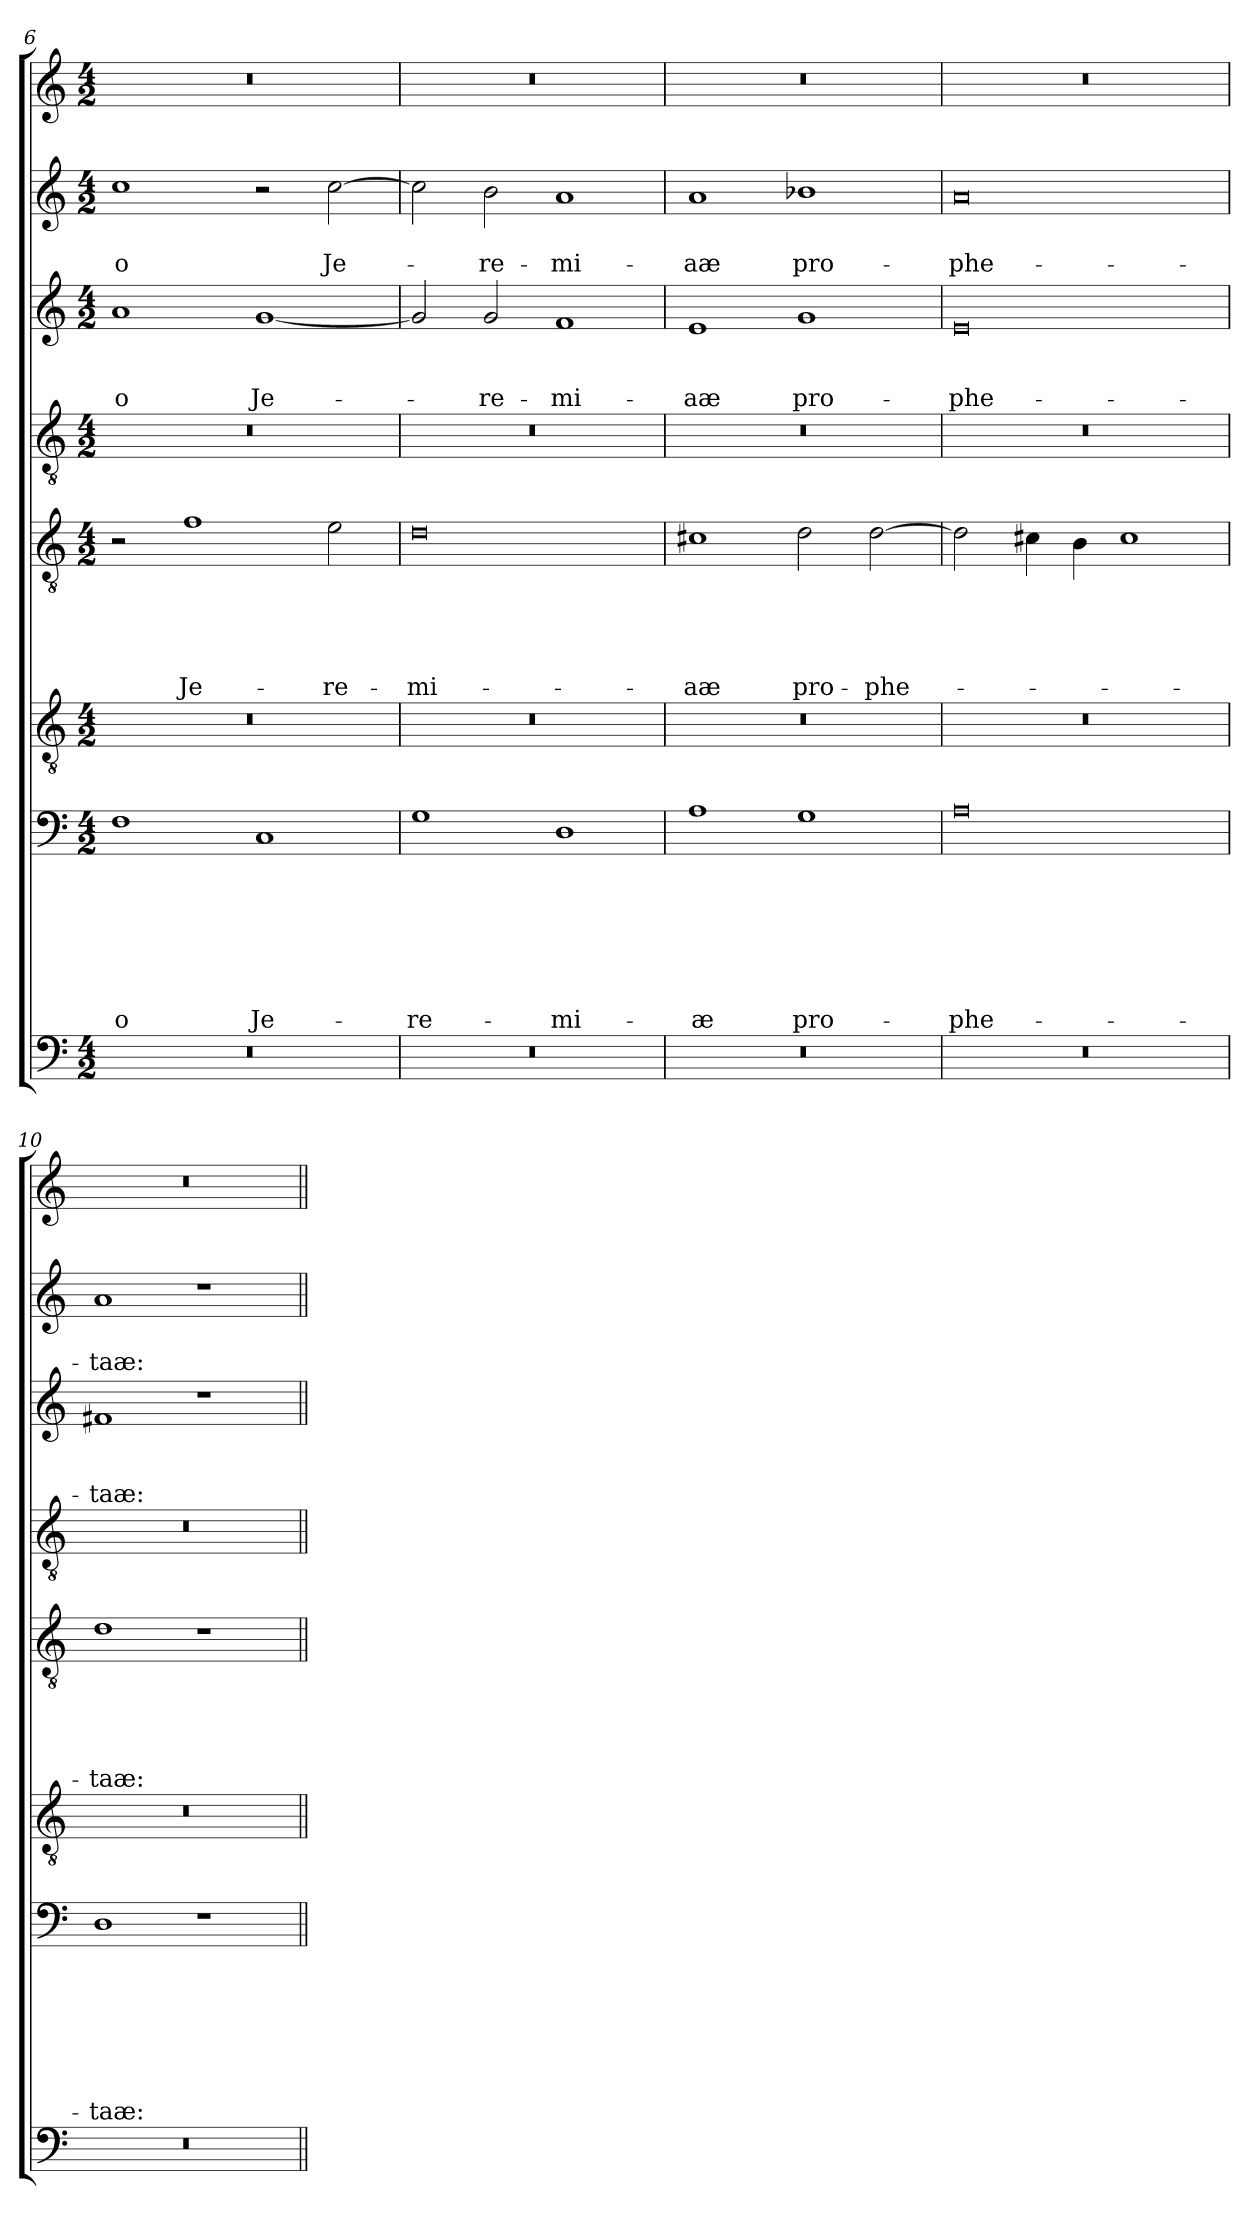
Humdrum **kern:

**kern	**kern	**text	**text	**text	**text	**text	**text	**text	**kern	**kern	**text	**text	**text	**text	**text	**kern	**kern	**text	**text	**text	**kern	**text	**text	**kern
*part8	*part7	*part7	*part7	*part7	*part7	*part7	*part7	*part7	*part6	*part5	*part5	*part5	*part5	*part5	*part5	*part4	*part3	*part3	*part3	*part3	*part2	*part2	*part2	*part1
*staff8	*staff7	*staff7	*staff7	*staff7	*staff7	*staff7	*staff7	*staff7	*staff6	*staff5	*staff5	*staff5	*staff5	*staff5	*staff5	*staff4	*staff3	*staff3	*staff3	*staff3	*staff2	*staff2	*staff2	*staff1
*clefF4	*clefF4	*	*	*	*	*	*	*	*clefGv2	*clefGv2	*	*	*	*	*	*clefGv2	*clefG2	*	*	*	*clefG2	*	*	*clefG2
*k[]	*k[]	*	*	*	*	*	*	*	*k[]	*k[]	*	*	*	*	*	*k[]	*k[]	*	*	*	*k[]	*	*	*k[]
*a:	*a:	*	*	*	*	*	*	*	*a:	*a:	*	*	*	*	*	*a:	*a:	*	*	*	*a:	*	*	*a:
*M4/2	*M4/2	*	*	*	*	*	*	*	*M4/2	*M4/2	*	*	*	*	*	*M4/2	*M4/2	*	*	*	*M4/2	*	*	*M4/2
=6	=6	=6	=6	=6	=6	=6	=6	=6	=6	=6	=6	=6	=6	=6	=6	=6	=6	=6	=6	=6	=6	=6	=6	=6
0r	1F	.	.	.	.	.	.	-o	0r	2r	.	.	.	.	.	0r	1a	.	.	-o	1cc	.	-o	0r
.	.	.	.	.	.	.	.	.	.	1f	.	.	.	.	Je-	.	.	.	.	.	.	.	.	.
.	1C	.	.	.	.	.	.	Je-	.	.	.	.	.	.	.	.	[1g	.	.	Je-	2r	.	.	.
.	.	.	.	.	.	.	.	.	.	2e\	.	.	.	.	-re-	.	.	.	.	.	[2cc\	.	Je-	.
=7	=7	=7	=7	=7	=7	=7	=7	=7	=7	=7	=7	=7	=7	=7	=7	=7	=7	=7	=7	=7	=7	=7	=7	=7
0r	1G	.	.	.	.	.	.	-re-	0r	0d	.	.	.	.	-mi-	0r	2g/]	.	.	.	2cc\]	.	.	0r
.	.	.	.	.	.	.	.	.	.	.	.	.	.	.	.	.	2g/	.	.	-re-	2b\	.	-re-	.
.	1D	.	.	.	.	.	.	-mi-	.	.	.	.	.	.	.	.	1f	.	.	-mi-	1a	.	-mi-	.
=8	=8	=8	=8	=8	=8	=8	=8	=8	=8	=8	=8	=8	=8	=8	=8	=8	=8	=8	=8	=8	=8	=8	=8	=8
0r	1A	.	.	.	.	.	.	-æ	0r	1c#X	.	.	.	.	-aæ	0r	1e	.	.	-aæ	1a	.	-aæ	0r
.	1G	.	.	.	.	.	.	pro-	.	2d\	.	.	.	.	pro-	.	1g	.	.	pro-	1b-X	.	pro-	.
.	.	.	.	.	.	.	.	.	.	[2d\	.	.	.	.	-phe-	.	.	.	.	.	.	.	.	.
=9	=9	=9	=9	=9	=9	=9	=9	=9	=9	=9	=9	=9	=9	=9	=9	=9	=9	=9	=9	=9	=9	=9	=9	=9
0r	0A	.	.	.	.	.	.	-phe-	0r	2d\]	.	.	.	.	.	0r	0e	.	.	-phe-	0a	.	-phe-	0r
.	.	.	.	.	.	.	.	.	.	4c#X\	.	.	.	.	.	.	.	.	.	.	.	.	.	.
.	.	.	.	.	.	.	.	.	.	4B\	.	.	.	.	.	.	.	.	.	.	.	.	.	.
.	.	.	.	.	.	.	.	.	.	1c#	.	.	.	.	.	.	.	.	.	.	.	.	.	.
!!LO:LB:g=z
=10	=10	=10	=10	=10	=10	=10	=10	=10	=10	=10	=10	=10	=10	=10	=10	=10	=10	=10	=10	=10	=10	=10	=10	=10
0r	1D	.	.	.	.	.	.	-taæ:	0r	1d	.	.	.	.	-taæ:	0r	1f#X	.	.	-taæ:	1a	.	-taæ:	0r
.	1r	.	.	.	.	.	.	.	.	1r	.	.	.	.	.	.	1r	.	.	.	1r	.	.	.
=||	=||	=||	=||	=||	=||	=||	=||	=||	=||	=||	=||	=||	=||	=||	=||	=||	=||	=||	=||	=||	=||	=||	=||	=||
*-	*-	*-	*-	*-	*-	*-	*-	*-	*-	*-	*-	*-	*-	*-	*-	*-	*-	*-	*-	*-	*-	*-	*-	*-
